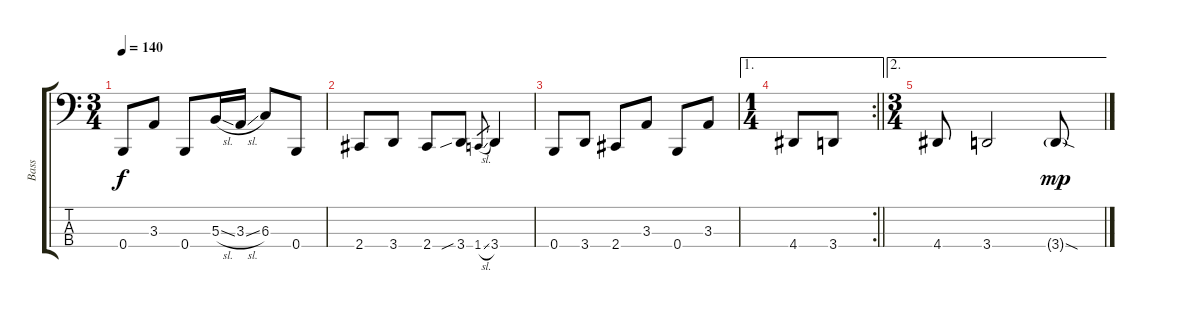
\track ("Bass" "Bass") {instrument electricbassfinger}
\staff {score tabs}
\tuning (E2 B1 Gb1 B0) {hide}
\ts (3 4)
\tempo 140
\clef f4
\ks c
0.4.8{dy f} 3.3.8 0.4.8 5.3{sl}.16 3.3{sl}.16 6.3.8 0.4.8 |
2.4.8 3.4.8 2.4.8 3.4{sib}.8 1.4{sl}.8{gr} 3.4.4 |
0.4.8 3.4.8 2.4.8 3.3.8 0.4.8 3.3.8 |
\ae 1
\rc 2
\ts (1 4)
\barLineRight lightlight
4.4.8 3.4.8 |
\ae 2
\ts (3 4)
4.4.8 3.4.2 3.4{sod g}.8{dy mp}
